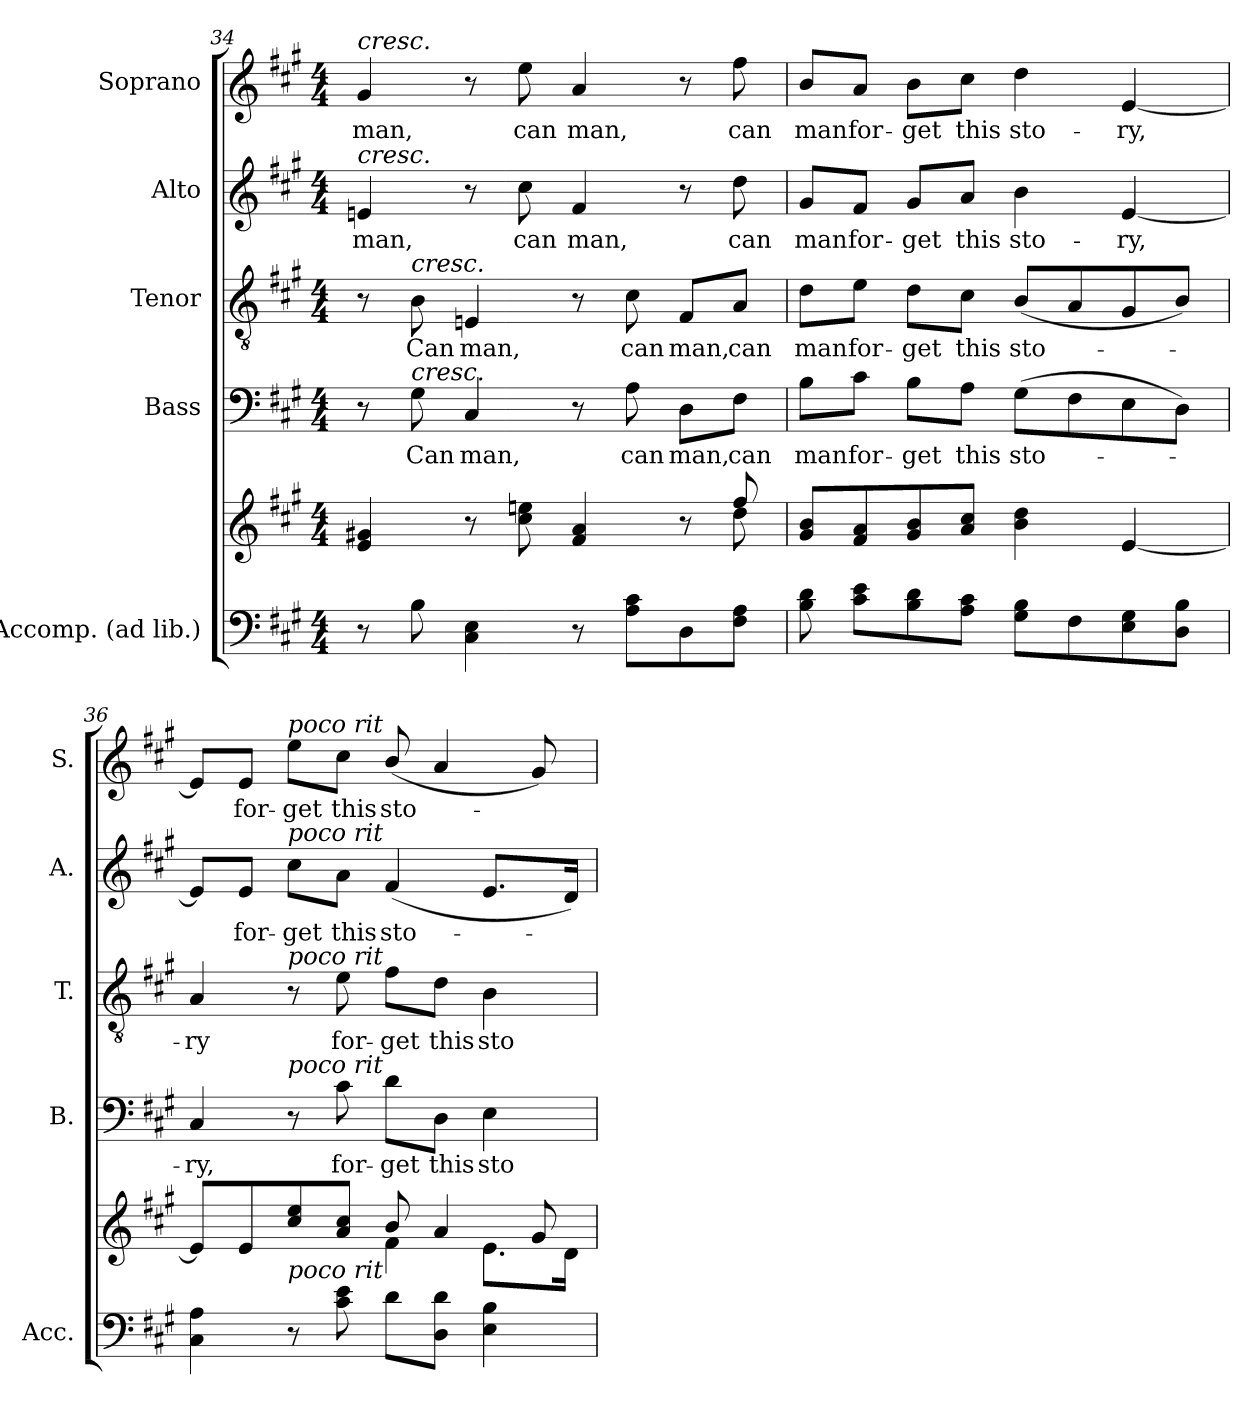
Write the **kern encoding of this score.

**kern	**kern	**kern	**text	**kern	**text	**kern	**text	**kern	**text
*part5	*part5	*part4	*part4	*part3	*part3	*part2	*part2	*part1	*part1
*staff6	*staff5	*staff4	*staff4	*staff3	*staff3	*staff2	*staff2	*staff1	*staff1
*I"Accomp. (ad lib.)	*	*I"Bass	*	*I"Tenor	*	*I"Alto	*	*I"Soprano	*
*I'Acc.	*	*I'B.	*	*I'T.	*	*I'A.	*	*I'S.	*
!!LO:LB:g=z
*clefF4	*clefG2	*clefF4	*	*clefGv2	*	*clefG2	*	*clefG2	*
*	*	*	*	*ITrd7c12	*	*	*	*	*
*k[f#c#g#]	*k[f#c#g#]	*k[f#c#g#]	*	*k[f#c#g#]	*	*k[f#c#g#]	*	*k[f#c#g#]	*
*A:	*A:	*A:	*	*A:	*	*A:	*	*A:	*
*M4/4	*M4/4	*M4/4	*	*M4/4	*	*M4/4	*	*M4/4	*
=34	=34	=34	=34	=34	=34	=34	=34	=34	=34
*	*^	*	*	*	*	*	*	*	*
!	!	!	!	!	!	!	!	!LO:LY:b:color=#000000	!	!
!	!	!	!	!	!	!	!	!	!LO:TX:a:i:t=cresc.	!
!	!	!	!	!	!	!	!LO:TX:a:i:t=cresc.	!	!	!
!	!	!	!	!	!	!	!	!	!	!LO:LY:b:color=#000000
8r	2..ryy	4ei/ 4g#Xi	8r	.	8r	.	4eni/	man,	4g#i/	man,
!	!	!	!	!LO:LY:b:color=#000000	!	!	!	!	!	!
!	!	!	!	!	!LO:TX:a:i:t=cresc.	!	!	!	!	!
!	!	!	!LO:TX:a:i:t=cresc.	!	!	!	!	!	!	!
!	!	!	!	!	!	!LO:LY:b:color=#000000	!	!	!	!
8Bi\	.	.	8G#i\	Can	8BBi\	Can	.	.	.	.
!	!	!	!	!LO:LY:b:color=#000000	!	!	!	!	!	!
!	!	!	!	!	!	!LO:LY:b:color=#000000	!	!	!	!
4C#i\ 4Ei	.	8r	4C#i/	man,	4EEni/	man,	8r	.	8r	.
!	!	!	!	!	!	!	!	!LO:LY:b:color=#000000	!	!
!	!	!	!	!	!	!	!	!	!	!LO:LY:b:color=#000000
.	.	8cc#i\ 8eeni	.	.	.	.	8cc#i\	can	8eei\	can
!	!	!	!	!	!	!	!	!LO:LY:b:color=#000000	!	!
!	!	!	!	!	!	!	!	!	!	!LO:LY:b:color=#000000
8r	.	4f#i/ 4ai	8r	.	8r	.	4f#i/	man,	4ai/	man,
!	!	!	!	!LO:LY:b:color=#000000	!	!	!	!	!	!
!	!	!	!	!	!	!LO:LY:b:color=#000000	!	!	!	!
8Ai\ 8c#iL	.	.	8Ai\	can	8C#i\	can	.	.	.	.
!	!	!	!	!LO:LY:b:color=#000000	!	!	!	!	!	!
!	!	!	!	!	!	!LO:LY:b:color=#000000	!	!	!	!
8Di\	.	8r	8Di\L	man,	8FF#i/L	man,	8r	.	8r	.
!	!	!	!	!LO:LY:b:color=#000000	!	!	!	!	!	!
!	!	!	!	!	!	!LO:LY:b:color=#000000	!	!	!	!
!	!	!	!	!	!	!	!	!LO:LY:b:color=#000000	!	!
!	!	!	!	!	!	!	!	!	!	!LO:LY:b:color=#000000
8F#i\ 8AiJ	8ff#i/	8ddi\	8F#i\J	can	8AAi/J	can	8ddi\	can	8ff#i\	can
*	*v	*v	*	*	*	*	*	*	*	*
=35	=35	=35	=35	=35	=35	=35	=35	=35	=35
*	*^	*	*	*	*	*	*	*	*
!	!	!	!	!LO:LY:b:color=#000000	!	!	!	!	!	!
*	*v	*v	*	*	*	*	*	*	*	*
*	*^	*	*	*	*	*	*	*	*
!	!	!	!	!	!	!LO:LY:b:color=#000000	!	!	!	!
*	*v	*v	*	*	*	*	*	*	*	*
*	*^	*	*	*	*	*	*	*	*
!	!	!	!	!	!	!	!	!LO:LY:b:color=#000000	!	!
*	*v	*v	*	*	*	*	*	*	*	*
*	*^	*	*	*	*	*	*	*	*
!	!	!	!	!	!	!	!	!	!	!LO:LY:b:color=#000000
*	*v	*v	*	*	*	*	*	*	*	*
8Bi\ 8di	8g#i/ 8biL	8Bi\L	man	8Di\L	man	8g#i/L	man	8bi/L	man
!	!	!	!LO:LY:b:color=#000000	!	!	!	!	!	!
!	!	!	!	!	!LO:LY:b:color=#000000	!	!	!	!
!	!	!	!	!	!	!	!LO:LY:b:color=#000000	!	!
!	!	!	!	!	!	!	!	!	!LO:LY:b:color=#000000
8c#i\ 8eiL	8f#i/ 8ai	8c#i\J	for-	8Ei\J	for-	8f#i/J	for-	8ai/J	for-
!	!	!	!LO:LY:b:color=#000000	!	!	!	!	!	!
!	!	!	!	!	!LO:LY:b:color=#000000	!	!	!	!
!	!	!	!	!	!	!	!LO:LY:b:color=#000000	!	!
!	!	!	!	!	!	!	!	!	!LO:LY:b:color=#000000
8Bi\ 8di	8g#i/ 8bi	8Bi\L	-get	8Di\L	-get	8g#i/L	-get	8bi\L	-get
!	!	!	!LO:LY:b:color=#000000	!	!	!	!	!	!
!	!	!	!	!	!LO:LY:b:color=#000000	!	!	!	!
!	!	!	!	!	!	!	!LO:LY:b:color=#000000	!	!
!	!	!	!	!	!	!	!	!	!LO:LY:b:color=#000000
8Ai\ 8c#iJ	8ai/ 8cc#iJ	8Ai\J	this	8C#i\J	this	8ai/J	this	8cc#i\J	this
!	!	!	!LO:LY:b:color=#000000	!	!	!	!	!	!
!	!	!	!	!	!LO:LY:b:color=#000000	!	!	!	!
!	!	!	!	!	!	!	!LO:LY:b:color=#000000	!	!
!	!	!	!	!	!	!	!	!	!LO:LY:b:color=#000000
8G#i\ 8BiL	4bi\ 4ddi	(8G#i\L	sto-	(8BBi/L	sto-	4bi\	sto-	4ddi\	sto-
8F#i\	.	8F#i\	.	8AAi/	.	.	.	.	.
!	!	!	!	!	!	!	!LO:LY:b:color=#000000	!	!
!	!	!	!	!	!	!	!	!	!LO:LY:b:color=#000000
8Ei\ 8G#i	[4ei/	8Ei\	.	8GG#i/	.	[4ei/	-ry,	[4ei/	-ry,
8Di\ 8BiJ	.	8Di\J)	.	8BBi/J)	.	.	.	.	.
=36	=36	=36	=36	=36	=36	=36	=36	=36	=36
*^	*^	*	*	*	*	*	*	*	*
*	*	*	*^	*	*	*	*	*	*	*	*
!	!	!	!	!	!	!LO:LY:b:color=#000000	!	!	!	!	!	!
!	!	!	!	!	!	!	!	!LO:LY:b:color=#000000	!	!	!	!
4C#i\ 4Ai	4ryy	8ei/L]	2ryy	4ryy	4C#i/	-ry,	4AAi/	-ry	8ei/L]	.	8ei/L]	.
!	!	!	!	!	!	!	!	!	!	!LO:LY:b:color=#000000	!	!
!	!	!	!	!	!	!	!	!	!	!	!	!LO:LY:b:color=#000000
.	.	8ei/	.	.	.	.	.	.	8ei/J	for-	8ei/J	for-
!	!	!	!	!	!	!	!	!	!	!LO:LY:b:color=#000000	!	!
!	!	!	!	!	!	!	!	!	!	!	!LO:TX:a:i:t=poco rit	!
!	!	!	!	!	!	!	!	!	!LO:TX:a:i:t=poco rit	!	!	!
!	!	!	!	!	!	!	!LO:TX:a:i:t=poco rit	!	!	!	!	!
!	!	!	!	!	!LO:TX:a:i:t=poco rit	!	!	!	!	!	!	!
!LO:TX:a:i:t=poco rit	!	!	!	!	!	!	!	!	!	!	!	!
!	!	!	!	!	!	!	!	!	!	!	!	!LO:LY:b:color=#000000
8r	8ryy	8cc#i/ 8eei	.	4ryy	8r	.	8r	.	8cc#i\L	-get	8eei\L	-get
!	!	!	!	!	!	!LO:LY:b:color=#000000	!	!	!	!	!	!
!	!	!	!	!	!	!	!	!LO:LY:b:color=#000000	!	!	!	!
!	!	!	!	!	!	!	!	!	!	!LO:LY:b:color=#000000	!	!
!	!	!	!	!	!	!	!	!	!	!	!	!LO:LY:b:color=#000000
8c#i\ 8ei	2ryy	8ai/ 8cc#iJ	.	.	8c#i\	for-	8Ei\	for-	8ai\J	this	8cc#i\J	this
!	!	!	!	!	!	!LO:LY:b:color=#000000	!	!	!	!	!	!
!	!	!	!	!	!	!	!	!LO:LY:b:color=#000000	!	!	!	!
!	!	!	!	!	!	!	!	!	!	!LO:LY:b:color=#000000	!	!
!	!	!	!	!	!	!	!	!	!	!	!	!LO:LY:b:color=#000000
8di\L	.	8bi/	4f#i\	2ryy	8di\L	-get	8F#i\L	-get	(4f#i/	sto-	(8bi/	sto-
!	!	!	!	!	!	!LO:LY:b:color=#000000	!	!	!	!	!	!
!	!	!	!	!	!	!	!	!LO:LY:b:color=#000000	!	!	!	!
8Di\ 8diJ	.	4ai/	.	.	8Di\J	this	8Di\J	this	.	.	4ai/	.
!	!	!	!	!	!	!LO:LY:b:color=#000000	!	!	!	!	!	!
!	!	!	!	!	!	!	!	!LO:LY:b:color=#000000	!	!	!	!
4Ei\ 4Bi	.	.	8.ei\L	.	4Ei\	sto-	4BBi\	sto-	8.ei/L	.	.	.
.	8ryy	8g#i/	.	.	.	.	.	.	.	.	8g#i/)	.
.	.	.	16di\Jk	.	.	.	.	.	16di/Jk)	.	.	.
*v	*v	*	*	*	*	*	*	*	*	*	*	*
*	*v	*v	*v	*	*	*	*	*	*	*	*
=	=	=	=	=	=	=	=	=	=
*-	*-	*-	*-	*-	*-	*-	*-	*-	*-
